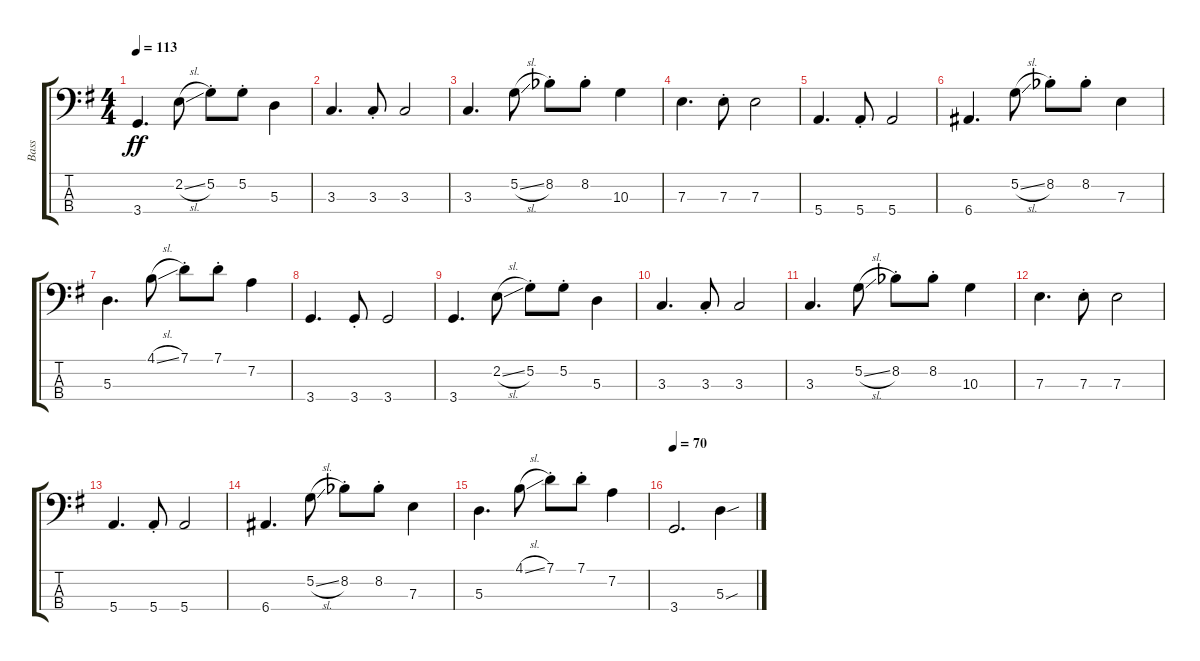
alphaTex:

\track ("Bass" "Bass") {instrument electricbasspick}
\staff {score tabs}
\tuning (G2 D2 A1 E1) {hide}
\ts (4 4)
\tempo 113
\clef f4
\ks g
3.4.4{d dy ff} 2.2{sl}.8 5.2{st}.8 5.2{st}.8 5.3.4 |
3.3.4{d} 3.3{st}.8 3.3.2 |
3.3.4{d} 5.2{sl}.8 8.2{st acc b}.8 8.2{st acc b}.8 10.3.4 |
7.3.4{d} 7.3{st}.8 7.3.2 |
5.4.4{d} 5.4{st}.8 5.4.2 |
6.4.4{d} 5.2{sl}.8 8.2{st acc b}.8 8.2{st acc b}.8 7.3.4 |
5.3.4{d} 4.1{sl}.8 7.1{st}.8 7.1{st}.8 7.2.4 |
3.4.4{d} 3.4{st}.8 3.4.2 |
3.4.4{d} 2.2{sl}.8 5.2{st}.8 5.2{st}.8 5.3.4 |
3.3.4{d} 3.3{st}.8 3.3.2 |
3.3.4{d} 5.2{sl}.8 8.2{st acc b}.8 8.2{st acc b}.8 10.3.4 |
7.3.4{d} 7.3{st}.8 7.3.2 |
5.4.4{d} 5.4{st}.8 5.4.2 |
6.4.4{d} 5.2{sl}.8 8.2{st acc b}.8 8.2{st acc b}.8 7.3.4 |
5.3.4{d} 4.1{sl}.8 7.1{st}.8 7.1{st}.8 7.2.4 |
\tempo 70
3.4.2{d} 5.3{sou}.4
